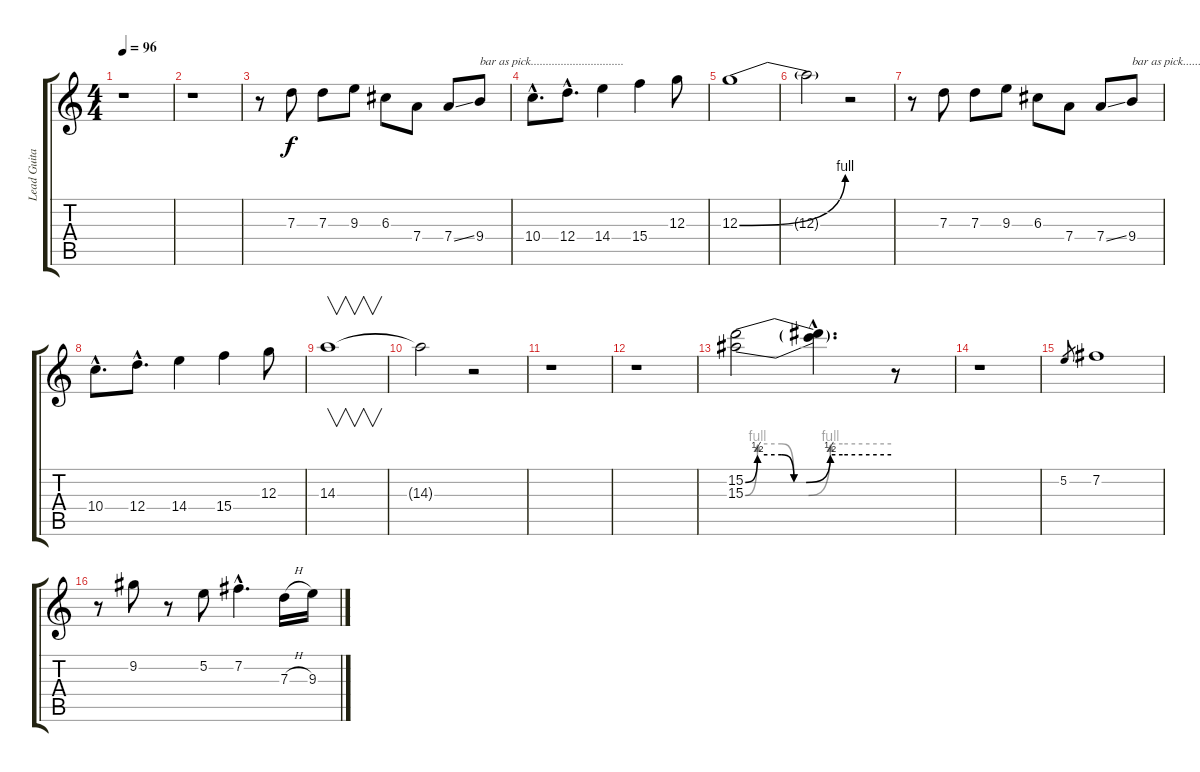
\track ("Lead Guitar" "Lead Guita") {instrument distortionguitar}
\staff {score tabs}
\tuning (E4 B3 G3 D3 A2 E2) {hide}
\ts (4 4)
\tempo 96
\clef g2
\ks c
r.1{dy f} |
r.1 |
r.8 7.3.8 7.3.8 9.3.8 6.3.8 7.4.8 7.4{ss}.8 9.4.8{txt "bar as pick............................... "} |
10.4{hac}.8{d} 12.4{hac}.8{d} 14.4.4 15.4.4 12.3.8 |
12.3{be (bend 0 0 60 4)}.1 |
12.3{t}.2 r.2 |
r.8 7.3.8 7.3.8 9.3.8 6.3.8 7.4.8 7.4{ss}.8 9.4.8{txt "bar as pick............................... "} |
10.4{hac}.8{d} 12.4{hac}.8{d} 14.4.4 15.4.4 12.3.8 |
14.3.1{v} |
14.3{t}.2 r.2 |
r.1 |
r.1 |
(15.2{be (custom 0 0 5 2 15 2 20 0 25 0 35 2 40 2 60 2)} 15.3{be (custom 0 0 5 4 15 4 20 0 26 0 35 4 40 4 60 4)}).2 (15.2{hac t} 15.3{hac t}).4{d} r.8 |
r.1 |
5.2.8{gr} 7.2.1{volume 8} |
r.8 9.2.8 r.8 5.2.8 7.2{hac}.4{d} 7.3{h}.16 9.3.16
